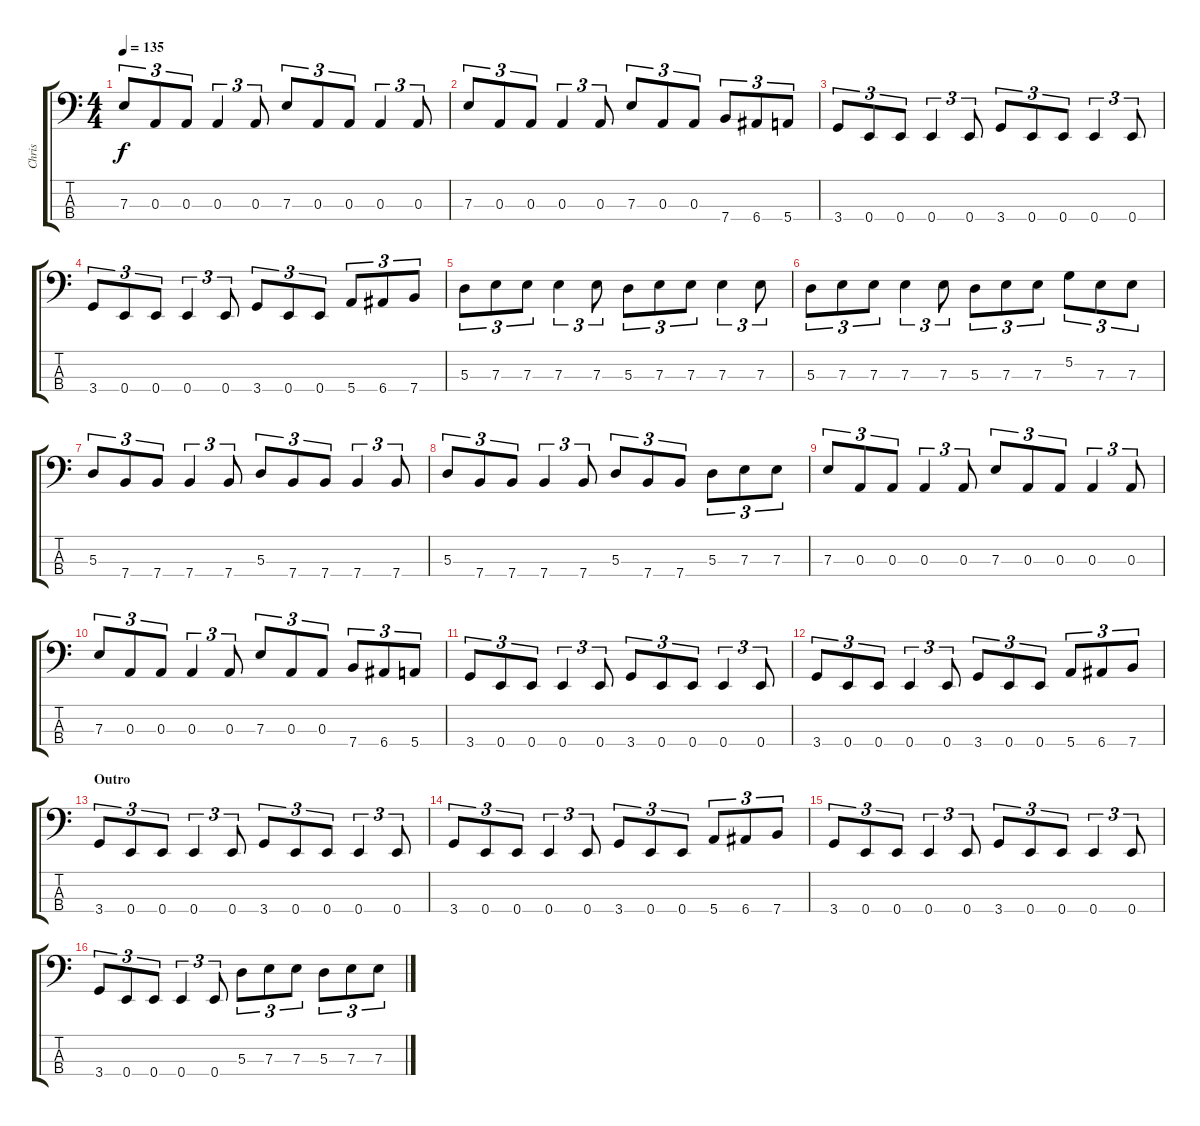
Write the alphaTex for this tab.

\track ("Chris " "Chris ") {instrument electricbasspick}
\staff {score tabs}
\tuning (G2 D2 A1 E1) {hide}
\ts (4 4)
\tempo 135
\clef f4
\ks c
7.3.8{tu (3 2) dy f} 0.3.8{tu (3 2)} 0.3.8{tu (3 2)} 0.3.4{tu (3 2)} 0.3.8{tu (3 2)} 7.3.8{tu (3 2)} 0.3.8{tu (3 2)} 0.3.8{tu (3 2)} 0.3.4{tu (3 2)} 0.3.8{tu (3 2)} |
7.3.8{tu (3 2)} 0.3.8{tu (3 2)} 0.3.8{tu (3 2)} 0.3.4{tu (3 2)} 0.3.8{tu (3 2)} 7.3.8{tu (3 2)} 0.3.8{tu (3 2)} 0.3.8{tu (3 2)} 7.4.8{tu (3 2)} 6.4.8{tu (3 2)} 5.4.8{tu (3 2)} |
3.4.8{tu (3 2)} 0.4.8{tu (3 2)} 0.4.8{tu (3 2)} 0.4.4{tu (3 2)} 0.4.8{tu (3 2)} 3.4.8{tu (3 2)} 0.4.8{tu (3 2)} 0.4.8{tu (3 2)} 0.4.4{tu (3 2)} 0.4.8{tu (3 2)} |
3.4.8{tu (3 2)} 0.4.8{tu (3 2)} 0.4.8{tu (3 2)} 0.4.4{tu (3 2)} 0.4.8{tu (3 2)} 3.4.8{tu (3 2)} 0.4.8{tu (3 2)} 0.4.8{tu (3 2)} 5.4.8{tu (3 2)} 6.4.8{tu (3 2)} 7.4.8{tu (3 2)} |
5.3.8{tu (3 2)} 7.3.8{tu (3 2)} 7.3.8{tu (3 2)} 7.3.4{tu (3 2)} 7.3.8{tu (3 2)} 5.3.8{tu (3 2)} 7.3.8{tu (3 2)} 7.3.8{tu (3 2)} 7.3.4{tu (3 2)} 7.3.8{tu (3 2)} |
5.3.8{tu (3 2)} 7.3.8{tu (3 2)} 7.3.8{tu (3 2)} 7.3.4{tu (3 2)} 7.3.8{tu (3 2)} 5.3.8{tu (3 2)} 7.3.8{tu (3 2)} 7.3.8{tu (3 2)} 5.2.8{tu (3 2)} 7.3.8{tu (3 2)} 7.3.8{tu (3 2)} |
5.3.8{tu (3 2)} 7.4.8{tu (3 2)} 7.4.8{tu (3 2)} 7.4.4{tu (3 2)} 7.4.8{tu (3 2)} 5.3.8{tu (3 2)} 7.4.8{tu (3 2)} 7.4.8{tu (3 2)} 7.4.4{tu (3 2)} 7.4.8{tu (3 2)} |
5.3.8{tu (3 2)} 7.4.8{tu (3 2)} 7.4.8{tu (3 2)} 7.4.4{tu (3 2)} 7.4.8{tu (3 2)} 5.3.8{tu (3 2)} 7.4.8{tu (3 2)} 7.4.8{tu (3 2)} 5.3.8{tu (3 2)} 7.3.8{tu (3 2)} 7.3.8{tu (3 2)} |
7.3.8{tu (3 2)} 0.3.8{tu (3 2)} 0.3.8{tu (3 2)} 0.3.4{tu (3 2)} 0.3.8{tu (3 2)} 7.3.8{tu (3 2)} 0.3.8{tu (3 2)} 0.3.8{tu (3 2)} 0.3.4{tu (3 2)} 0.3.8{tu (3 2)} |
7.3.8{tu (3 2)} 0.3.8{tu (3 2)} 0.3.8{tu (3 2)} 0.3.4{tu (3 2)} 0.3.8{tu (3 2)} 7.3.8{tu (3 2)} 0.3.8{tu (3 2)} 0.3.8{tu (3 2)} 7.4.8{tu (3 2)} 6.4.8{tu (3 2)} 5.4.8{tu (3 2)} |
3.4.8{tu (3 2)} 0.4.8{tu (3 2)} 0.4.8{tu (3 2)} 0.4.4{tu (3 2)} 0.4.8{tu (3 2)} 3.4.8{tu (3 2)} 0.4.8{tu (3 2)} 0.4.8{tu (3 2)} 0.4.4{tu (3 2)} 0.4.8{tu (3 2)} |
3.4.8{tu (3 2)} 0.4.8{tu (3 2)} 0.4.8{tu (3 2)} 0.4.4{tu (3 2)} 0.4.8{tu (3 2)} 3.4.8{tu (3 2)} 0.4.8{tu (3 2)} 0.4.8{tu (3 2)} 5.4.8{tu (3 2)} 6.4.8{tu (3 2)} 7.4.8{tu (3 2)} |
\section ("" "Outro")
3.4.8{tu (3 2)} 0.4.8{tu (3 2)} 0.4.8{tu (3 2)} 0.4.4{tu (3 2)} 0.4.8{tu (3 2)} 3.4.8{tu (3 2)} 0.4.8{tu (3 2)} 0.4.8{tu (3 2)} 0.4.4{tu (3 2)} 0.4.8{tu (3 2)} |
3.4.8{tu (3 2)} 0.4.8{tu (3 2)} 0.4.8{tu (3 2)} 0.4.4{tu (3 2)} 0.4.8{tu (3 2)} 3.4.8{tu (3 2)} 0.4.8{tu (3 2)} 0.4.8{tu (3 2)} 5.4.8{tu (3 2)} 6.4.8{tu (3 2)} 7.4.8{tu (3 2)} |
3.4.8{tu (3 2)} 0.4.8{tu (3 2)} 0.4.8{tu (3 2)} 0.4.4{tu (3 2)} 0.4.8{tu (3 2)} 3.4.8{tu (3 2)} 0.4.8{tu (3 2)} 0.4.8{tu (3 2)} 0.4.4{tu (3 2)} 0.4.8{tu (3 2)} |
3.4.8{tu (3 2)} 0.4.8{tu (3 2)} 0.4.8{tu (3 2)} 0.4.4{tu (3 2)} 0.4.8{tu (3 2)} 5.3.8{tu (3 2)} 7.3.8{tu (3 2)} 7.3.8{tu (3 2)} 5.3.8{tu (3 2)} 7.3.8{tu (3 2)} 7.3.8{tu (3 2)}
